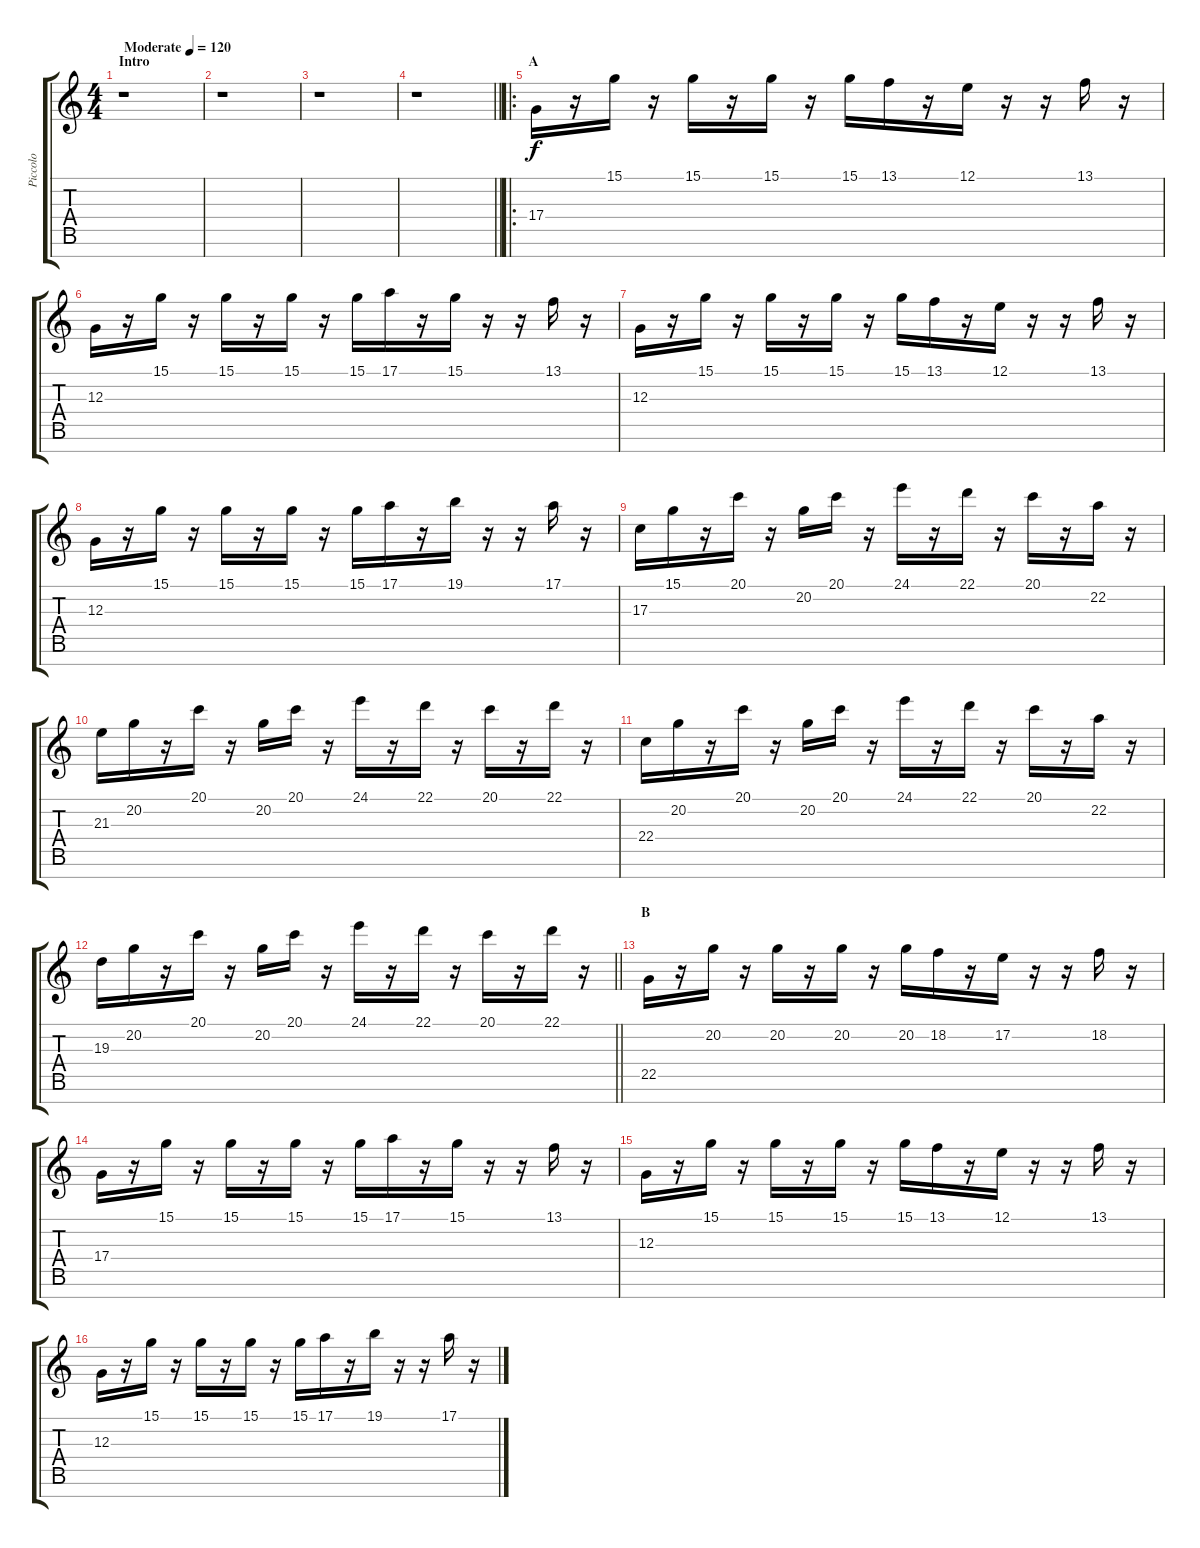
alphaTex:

\track ("Piccolo" "Piccolo") {instrument piccolo}
\staff {score tabs}
\tuning (E4 B3 G3 D3 A2 E2 B1) {hide}
\ts (4 4)
\section ("" "Intro")
\tempo (120 "Moderate")
\clef g2
\ks c
r.1{dy f instrument piccolo} |
r.1 |
r.1 |
\barLineRight lightlight
r.1 |
\ro
\section ("" "A")
17.4.16 r.16 15.1.16 r.16 15.1.16 r.16 15.1.16 r.16 15.1.16 13.1.16 r.16 12.1.16 r.16 r.16 13.1.16 r.16 |
12.3.16 r.16 15.1.16 r.16 15.1.16 r.16 15.1.16 r.16 15.1.16 17.1.16 r.16 15.1.16 r.16 r.16 13.1.16 r.16 |
12.3.16 r.16 15.1.16 r.16 15.1.16 r.16 15.1.16 r.16 15.1.16 13.1.16 r.16 12.1.16 r.16 r.16 13.1.16 r.16 |
12.3.16 r.16 15.1.16 r.16 15.1.16 r.16 15.1.16 r.16 15.1.16 17.1.16 r.16 19.1.16 r.16 r.16 17.1.16 r.16 |
17.3.16 15.1.16 r.16 20.1.16 r.16 20.2.16 20.1.16 r.16 24.1.16 r.16 22.1.16 r.16 20.1.16 r.16 22.2.16 r.16 |
21.3.16 20.2.16 r.16 20.1.16 r.16 20.2.16 20.1.16 r.16 24.1.16 r.16 22.1.16 r.16 20.1.16 r.16 22.1.16 r.16 |
22.4.16 20.2.16 r.16 20.1.16 r.16 20.2.16 20.1.16 r.16 24.1.16 r.16 22.1.16 r.16 20.1.16 r.16 22.2.16 r.16 |
\barLineRight lightlight
19.3.16 20.2.16 r.16 20.1.16 r.16 20.2.16 20.1.16 r.16 24.1.16 r.16 22.1.16 r.16 20.1.16 r.16 22.1.16 r.16 |
\section ("" "B")
22.5.16 r.16 20.2.16 r.16 20.2.16 r.16 20.2.16 r.16 20.2.16 18.2.16 r.16 17.2.16 r.16 r.16 18.2.16 r.16 |
17.4.16 r.16 15.1.16 r.16 15.1.16 r.16 15.1.16 r.16 15.1.16 17.1.16 r.16 15.1.16 r.16 r.16 13.1.16 r.16 |
12.3.16 r.16 15.1.16 r.16 15.1.16 r.16 15.1.16 r.16 15.1.16 13.1.16 r.16 12.1.16 r.16 r.16 13.1.16 r.16 |
12.3.16 r.16 15.1.16 r.16 15.1.16 r.16 15.1.16 r.16 15.1.16 17.1.16 r.16 19.1.16 r.16 r.16 17.1.16 r.16
